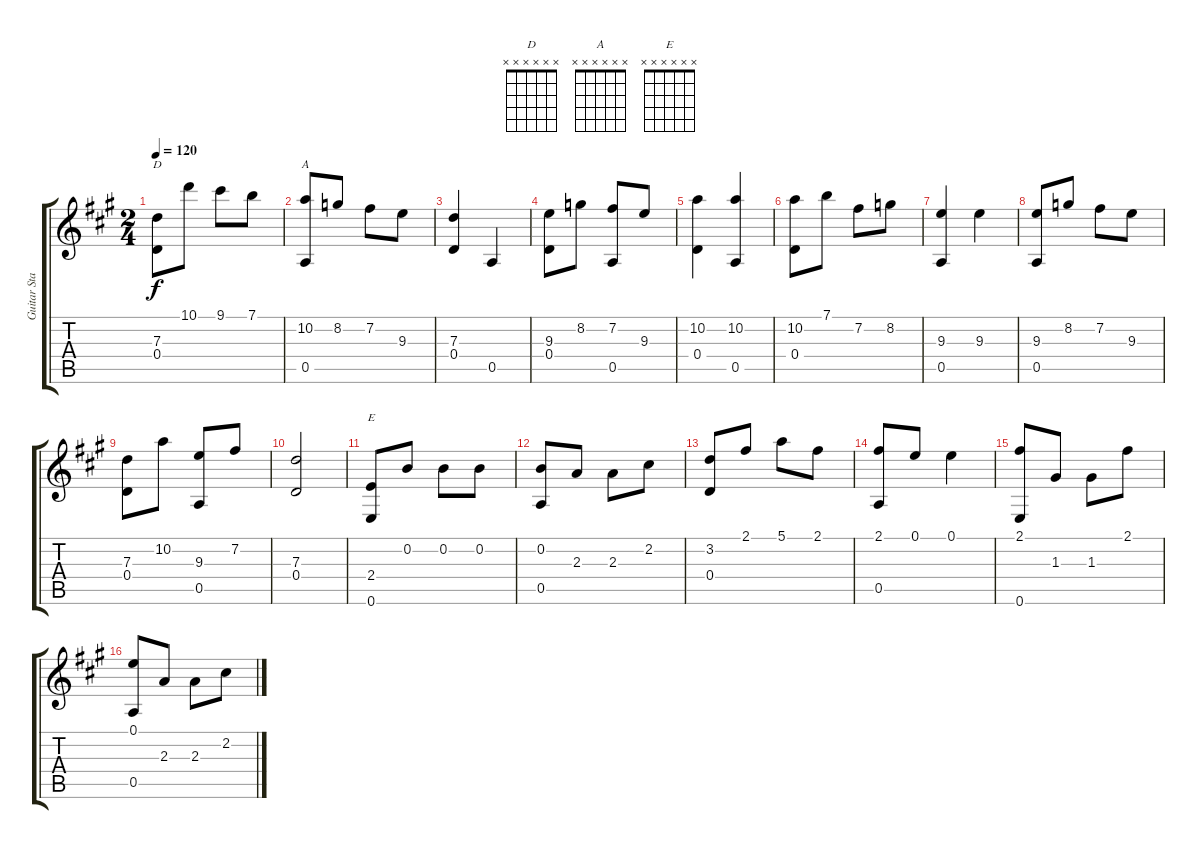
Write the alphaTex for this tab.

\track ("Guitar Standart" "Guitar Sta") {instrument acousticguitarnylon}
\staff {score tabs}
\tuning (E4 B3 G3 D3 A2 E2) {hide}
\chord ("D" x x x x x x)
\chord ("A" x x x x x x)
\chord ("E" x x x x x x)
\ts (2 4)
\tempo 120
\clef g2
\ks a
(7.3 0.4).8{ch "D" dy f} 10.1.8 9.1.8 7.1.8 |
(10.2 0.5).8{ch "A"} 8.2.8 7.2.8 9.3.8 |
(7.3 0.4).4 0.5.4 |
(9.3 0.4).8 8.2.8 (7.2 0.5).8 9.3.8 |
(10.2 0.4).4 (10.2 0.5).4 |
(10.2 0.4).8 7.1.8 7.2.8 8.2.8 |
(9.3 0.5).4 9.3.4 |
(9.3 0.5).8 8.2.8 7.2.8 9.3.8 |
(7.3 0.4).8 10.2.8 (9.3 0.5).8 7.2.8 |
(7.3 0.4).2 |
(2.4 0.6).8{ch "E"} 0.2.8 0.2.8 0.2.8 |
(0.2 0.5).8 2.3.8 2.3.8 2.2.8 |
(3.2 0.4).8 2.1.8 5.1.8 2.1.8 |
(2.1 0.5).8 0.1.8 0.1.4 |
(2.1 0.6).8 1.3.8 1.3.8 2.1.8 |
(0.1 0.5).8 2.3.8 2.3.8 2.2.8
